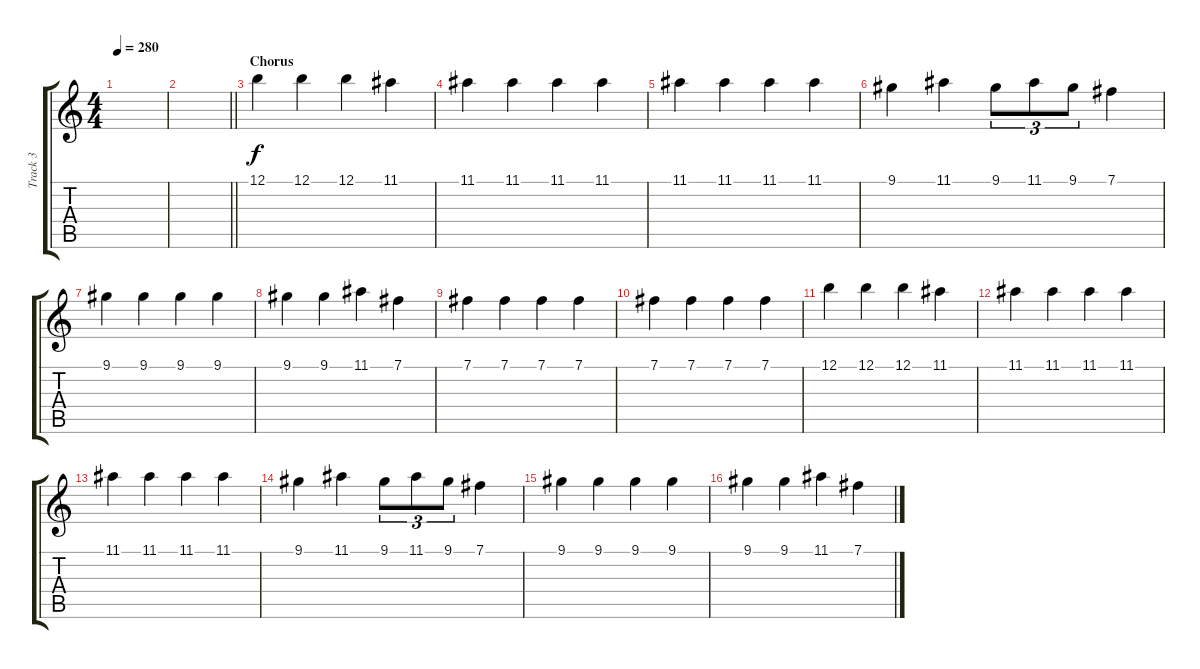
\track ("Track 3" "Track 3") {instrument distortionguitar}
\staff {score tabs}
\tuning (B3 Gb3 D3 A2 E2 B1) {hide}
\ts (4 4)
\tempo 280
\clef g2
\ks c
|
\barLineRight lightlight
|
\section ("" "Chorus")
12.1.4 12.1.4 12.1.4 11.1.4 |
11.1.4 11.1.4 11.1.4 11.1.4 |
11.1.4 11.1.4 11.1.4 11.1.4 |
9.1.4 11.1.4 9.1.8{tu (3 2)} 11.1.8{tu (3 2)} 9.1.8{tu (3 2)} 7.1.4 |
9.1.4 9.1.4 9.1.4 9.1.4 |
9.1.4 9.1.4 11.1.4 7.1.4 |
7.1.4 7.1.4 7.1.4 7.1.4 |
7.1.4 7.1.4 7.1.4 7.1.4 |
12.1.4 12.1.4 12.1.4 11.1.4 |
11.1.4 11.1.4 11.1.4 11.1.4 |
11.1.4 11.1.4 11.1.4 11.1.4 |
9.1.4 11.1.4 9.1.8{tu (3 2)} 11.1.8{tu (3 2)} 9.1.8{tu (3 2)} 7.1.4 |
9.1.4 9.1.4 9.1.4 9.1.4 |
9.1.4 9.1.4 11.1.4 7.1.4
